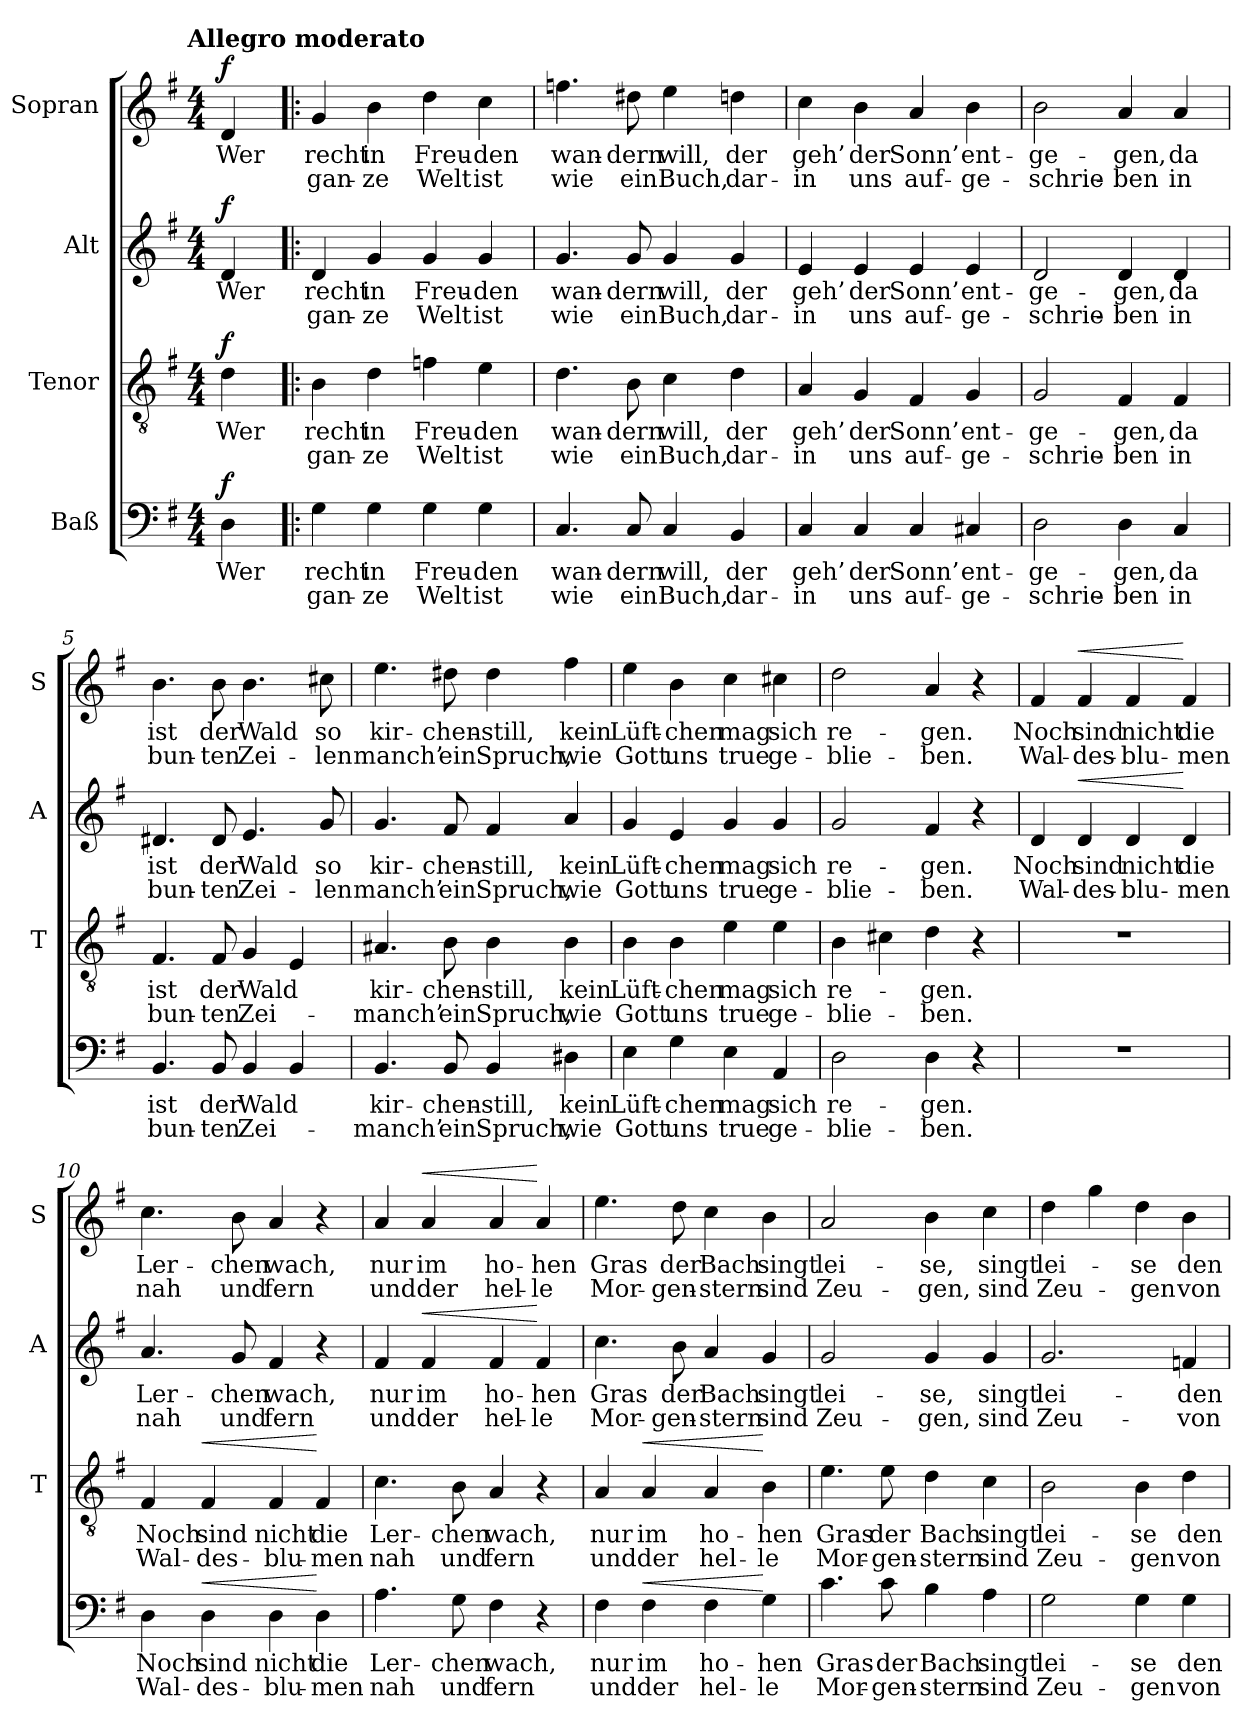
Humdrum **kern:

**kern	**text	**text	**dynam	**kern	**text	**text	**dynam	**kern	**text	**text	**dynam	**kern	**text	**text	**dynam
*part4	*part4	*part4	*part4	*part3	*part3	*part3	*part3	*part2	*part2	*part2	*part2	*part1	*part1	*part1	*part1
*staff4	*staff4	*staff4	*staff4	*staff3	*staff3	*staff3	*staff3	*staff2	*staff2	*staff2	*staff2	*staff1	*staff1	*staff1	*staff1
*I"Baß	*	*	*	*I"Tenor	*	*	*	*I"Alt	*	*	*	*I"Sopran	*	*	*
*	*	*	*	*I'T	*	*	*	*I'A	*	*	*	*I'S	*	*	*
*clefF4	*	*	*	*clefGv2	*	*	*	*clefG2	*	*	*	*clefG2	*	*	*
*k[f#]	*	*	*	*k[f#]	*	*	*	*k[f#]	*	*	*	*k[f#]	*	*	*
*G:	*	*	*	*G:	*	*	*	*G:	*	*	*	*G:	*	*	*
!!LO:TX:omd:t=Allegro moderato
*M4/4	*	*	*	*M4/4	*	*	*	*M4/4	*	*	*	*M4/4	*	*	*
*MM128	*	*	*	*MM128	*	*	*	*MM128	*	*	*	*MM128	*	*	*
=	=	=	=	=	=	=	=	=	=	=	=	=	=	=	=
!	!	!	!LO:DY:a	!	!	!	!LO:DY:a	!	!	!	!LO:DY:a	!	!	!	!LO:DY:a
4D	Wer	.	f	4d	Wer	.	f	4d	Wer	.	f	4d	Wer	.	f
=1!|:	=1!|:	=1!|:	=1!|:	=1!|:	=1!|:	=1!|:	=1!|:	=1!|:	=1!|:	=1!|:	=1!|:	=1!|:	=1!|:	=1!|:	=1!|:
4G	recht	gan-	.	4B	recht	gan-	.	4d	recht	gan-	.	4g	recht	gan-	.
4G	in	-ze	.	4d	in	-ze	.	4g	in	-ze	.	4b	in	-ze	.
4G	Freu-	Welt	.	4fn	Freu-	Welt	.	4g	Freu-	Welt	.	4dd	Freu-	Welt	.
4G	-den	ist	.	4e	-den	ist	.	4g	-den	ist	.	4cc	-den	ist	.
=2	=2	=2	=2	=2	=2	=2	=2	=2	=2	=2	=2	=2	=2	=2	=2
4.C	wan-	wie	.	4.d	wan-	wie	.	4.g	wan-	wie	.	4.ffn	wan-	wie	.
8C	-dern	ein	.	8B	-dern	ein	.	8g	-dern	ein	.	8dd#X	-dern	ein	.
4C	will,	Buch,	.	4c	will,	Buch,	.	4g	will,	Buch,	.	4ee	will,	Buch,	.
4BB	der	dar-	.	4d	der	dar-	.	4g	der	dar-	.	4ddn	der	dar-	.
=3	=3	=3	=3	=3	=3	=3	=3	=3	=3	=3	=3	=3	=3	=3	=3
4C	geh’	-in	.	4A	geh’	-in	.	4e	geh’	-in	.	4cc	geh’	-in	.
4C	der	uns	.	4G	der	uns	.	4e	der	uns	.	4b	der	uns	.
4C	Sonn’	auf-	.	4F#	Sonn’	auf-	.	4e	Sonn’	auf-	.	4a	Sonn’	auf-	.
4C#X	ent-	-ge-	.	4G	ent-	-ge-	.	4e	ent-	-ge-	.	4b	ent-	-ge-	.
=4	=4	=4	=4	=4	=4	=4	=4	=4	=4	=4	=4	=4	=4	=4	=4
2D	-ge-	-schrie-	.	2G	-ge-	-schrie-	.	2d	-ge-	-schrie-	.	2b	-ge-	-schrie-	.
4D	-gen,	-ben	.	4F#	-gen,	-ben	.	4d	-gen,	-ben	.	4a	-gen,	-ben	.
4C	da	in	.	4F#	da	in	.	4d	da	in	.	4a	da	in	.
=5	=5	=5	=5	=5	=5	=5	=5	=5	=5	=5	=5	=5	=5	=5	=5
4.BB	ist	bun-	.	4.F#	ist	bun-	.	4.d#X	ist	bun-	.	4.b	ist	bun-	.
8BB	der	-ten	.	8F#	der	-ten	.	8d#	der	-ten	.	8b	der	-ten	.
4BB	Wald	Zei-	.	4G	Wald	Zei-	.	4.e	Wald	Zei-	.	4.b	Wald	Zei-	.
4BB	.	.	.	4E	.	.	.	.	.	.	.	.	.	.	.
.	.	.	.	.	.	.	.	8g	so	-len	.	8cc#X	so	-len	.
=6	=6	=6	=6	=6	=6	=6	=6	=6	=6	=6	=6	=6	=6	=6	=6
4.BB	kir-	-manch’	.	4.A#X	kir-	-manch’	.	4.g	kir-	manch’	.	4.ee	kir-	manch’	.
8BB	-chen-	ein	.	8B	-chen-	ein	.	8f#	-chen-	ein	.	8dd#X	-chen-	ein	.
4BB	-still,	Spruch,	.	4B	-still,	Spruch,	.	4f#	-still,	Spruch,	.	4dd#	-still,	Spruch,	.
4D#X	kein	wie	.	4B	kein	wie	.	4a	kein	wie	.	4ff#	kein	wie	.
=7	=7	=7	=7	=7	=7	=7	=7	=7	=7	=7	=7	=7	=7	=7	=7
4E	Lüft-	Gott	.	4B	Lüft-	Gott	.	4g	Lüft-	Gott	.	4ee	Lüft-	Gott	.
4G	-chen	uns	.	4B	-chen	uns	.	4e	-chen	uns	.	4b	-chen	uns	.
4E	mag	true	.	4e	mag	true	.	4g	mag	true	.	4cc	mag	true	.
4AA	sich	ge-	.	4e	sich	ge-	.	4g	sich	ge-	.	4cc#X	sich	ge-	.
=8	=8	=8	=8	=8	=8	=8	=8	=8	=8	=8	=8	=8	=8	=8	=8
2D	re-	-blie-	.	4B	re-	-blie-	.	2g	re-	-blie-	.	2dd	re-	-blie-	.
.	.	.	.	4c#X	.	.	.	.	.	.	.	.	.	.	.
4D	-gen.	-ben.	.	4d	-gen.	-ben.	.	4f#	-gen.	-ben.	.	4a	-gen.	-ben.	.
4r	.	.	.	4r	.	.	.	4r	.	.	.	4r	.	.	.
=9	=9	=9	=9	=9	=9	=9	=9	=9	=9	=9	=9	=9	=9	=9	=9
1r	.	.	.	1r	.	.	.	4d	Noch	Wal-	.	4f#	Noch	Wal-	.
!	!	!	!	!	!	!	!	!	!	!	!LO:HP:a	!	!	!	!LO:HP:a
.	.	.	.	.	.	.	.	4d	sind	-des-	<	4f#	sind	-des-	<
.	.	.	.	.	.	.	.	4d	nicht	-blu-	.	4f#	nicht	-blu-	.
.	.	.	.	.	.	.	.	4d	die	-men	[	4f#	die	-men	[
=10	=10	=10	=10	=10	=10	=10	=10	=10	=10	=10	=10	=10	=10	=10	=10
4D	Noch	Wal-	.	4F#	Noch	Wal-	.	4.a	Ler-	nah	.	4.cc	Ler-	nah	.
!	!	!	!LO:HP:a	!	!	!	!LO:HP:a	!	!	!	!	!	!	!	!
4D	sind	-des-	<	4F#	sind	-des-	<	.	.	.	.	.	.	.	.
.	.	.	.	.	.	.	.	8g	-chen	und	.	8b	-chen	und	.
4D	nicht	-blu-	.	4F#	nicht	-blu-	.	4f#	wach,	fern	.	4a	wach,	fern	.
4D	die	-men	[	4F#	die	-men	[	4r	.	.	.	4r	.	.	.
=11	=11	=11	=11	=11	=11	=11	=11	=11	=11	=11	=11	=11	=11	=11	=11
4.A	Ler-	nah	.	4.c	Ler-	nah	.	4f#	nur	und	.	4a	nur	und	.
!	!	!	!	!	!	!	!	!	!	!	!LO:HP:a	!	!	!	!LO:HP:a
.	.	.	.	.	.	.	.	4f#	im	der	<	4a	im	der	<
8G	-chen	und	.	8B	-chen	und	.	.	.	.	.	.	.	.	.
4F#	wach,	fern	.	4A	wach,	fern	.	4f#	ho-	hel-	.	4a	ho-	hel-	.
4r	.	.	.	4r	.	.	.	4f#	-hen	-le	[	4a	-hen	-le	[
=12	=12	=12	=12	=12	=12	=12	=12	=12	=12	=12	=12	=12	=12	=12	=12
4F#	nur	und	.	4A	nur	und	.	4.cc	Gras	Mor-	.	4.ee	Gras	Mor-	.
!	!	!	!LO:HP:a	!	!	!	!LO:HP:a	!	!	!	!	!	!	!	!
4F#	im	der	<	4A	im	der	<	.	.	.	.	.	.	.	.
.	.	.	.	.	.	.	.	8b	der	-gen-	.	8dd	der	-gen-	.
4F#	ho-	hel-	.	4A	ho-	hel-	.	4a	Bach	-stern	.	4cc	Bach	-stern	.
4G	-hen	-le	[	4B	-hen	-le	[	4g	singt	sind	.	4b	singt	sind	.
=13	=13	=13	=13	=13	=13	=13	=13	=13	=13	=13	=13	=13	=13	=13	=13
4.c	Gras	Mor-	.	4.e	Gras	Mor-	.	2g	lei-	Zeu-	.	2a	lei-	Zeu-	.
8c	der	-gen-	.	8e	der	-gen-	.	.	.	.	.	.	.	.	.
4B	Bach	-stern	.	4d	Bach	-stern	.	4g	-se,	-gen,	.	4b	-se,	-gen,	.
4A	singt	sind	.	4c	singt	sind	.	4g	singt	sind	.	4cc	singt	sind	.
=14	=14	=14	=14	=14	=14	=14	=14	=14	=14	=14	=14	=14	=14	=14	=14
2G	lei-	Zeu-	.	2B	lei-	Zeu-	.	2.g	lei-	Zeu-	.	4dd	lei-	Zeu-	.
.	.	.	.	.	.	.	.	.	.	.	.	4gg	.	.	.
4G	-se	-gen	.	4B	-se	-gen	.	.	.	.	.	4dd	-se	-gen	.
4G	den	von	.	4d	den	von	.	4fn	-den	-von	.	4b	den	von	.
=	=	=	=	=	=	=	=	=	=	=	=	=	=	=	=
*-	*-	*-	*-	*-	*-	*-	*-	*-	*-	*-	*-	*-	*-	*-	*-
